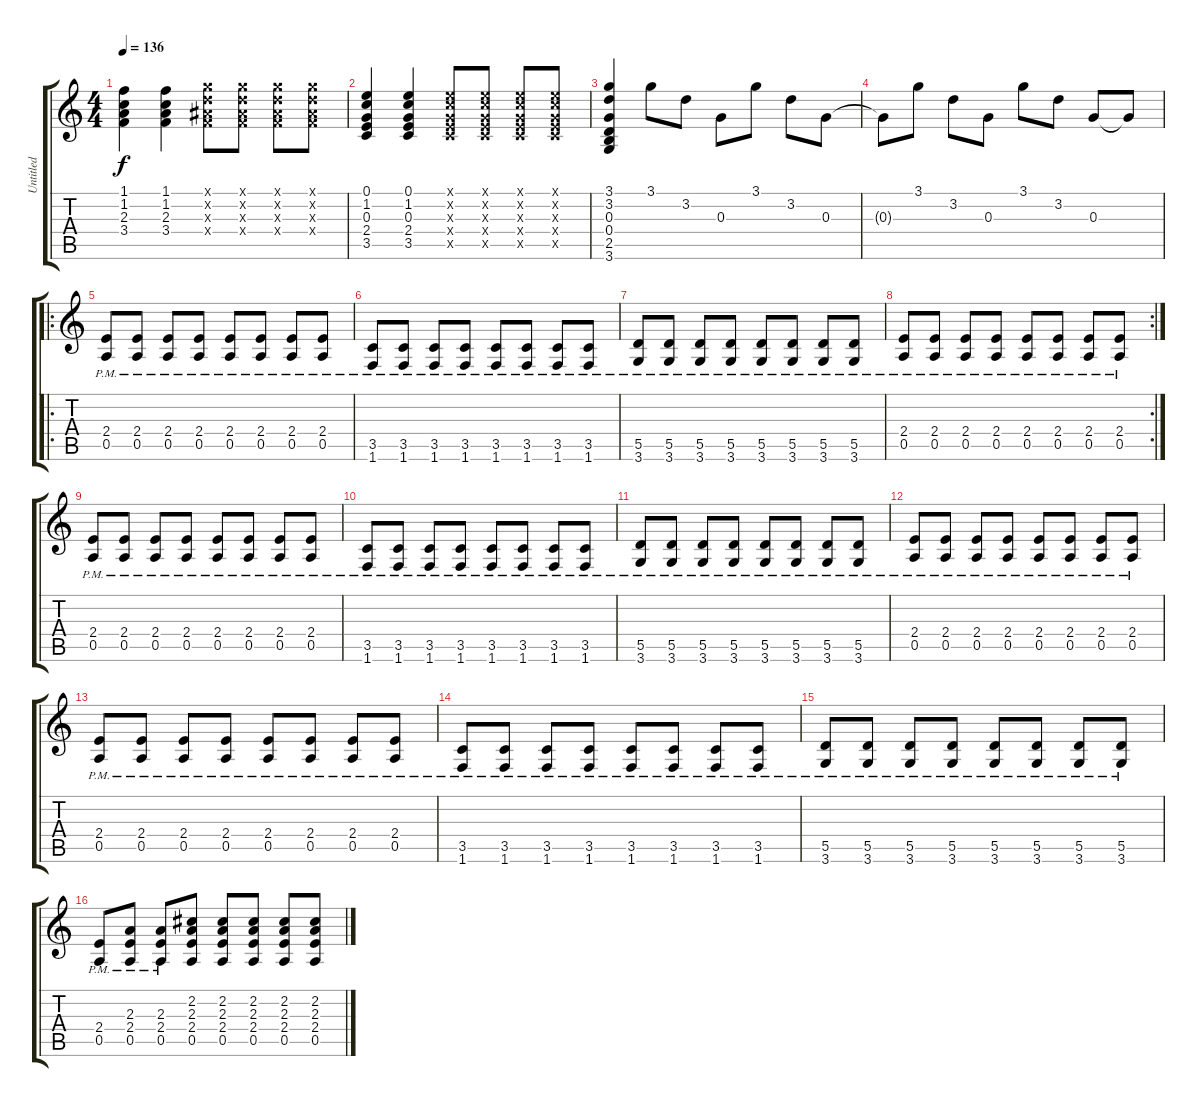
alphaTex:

\track ("Untitled" "Untitled") {instrument overdrivenguitar}
\staff {score tabs}
\tuning (E4 B3 G3 D3 A2 E2) {hide}
\ts (4 4)
\tempo 136
\clef g2
\ks c
(1.1 1.2 2.3 3.4).4{dy f} (1.1 1.2 2.3 3.4).4 (3.1{x} 3.2{x} 3.3{x} 3.4{x}).8 (3.1{x} 3.2{x} 3.3{x} 3.4{x}).8 (3.1{x} 3.2{x} 3.3{x} 3.4{x}).8 (3.1{x} 3.2{x} 3.3{x} 3.4{x}).8 |
(0.1 1.2 0.3 2.4 3.5).4 (0.1 1.2 0.3 2.4 3.5).4 (0.1{x} 1.2{x} 0.3{x} 2.4{x} 3.5{x}).8 (0.1{x} 1.2{x} 0.3{x} 2.4{x} 3.5{x}).8 (0.1{x} 1.2{x} 0.3{x} 2.4{x} 3.5{x}).8 (0.1{x} 1.2{x} 0.3{x} 2.4{x} 3.5{x}).8 |
(3.1 3.2 0.3 0.4 2.5 3.6).4 3.1.8 3.2.8 0.3.8 3.1.8 3.2.8 0.3.8 |
0.3{t}.8 3.1.8 3.2.8 0.3.8 3.1.8 3.2.8 0.3.8 0.3{t}.8 |
\ro
(2.4{pm} 0.5{pm}).8 (2.4{pm} 0.5{pm}).8 (2.4{pm} 0.5{pm}).8 (2.4{pm} 0.5{pm}).8 (2.4{pm} 0.5{pm}).8 (2.4{pm} 0.5{pm}).8 (2.4{pm} 0.5{pm}).8 (2.4{pm} 0.5{pm}).8 |
(3.5{pm} 1.6{pm}).8 (3.5{pm} 1.6{pm}).8 (3.5{pm} 1.6{pm}).8 (3.5{pm} 1.6{pm}).8 (3.5{pm} 1.6{pm}).8 (3.5{pm} 1.6{pm}).8 (3.5{pm} 1.6{pm}).8 (3.5{pm} 1.6{pm}).8 |
(5.5{pm} 3.6{pm}).8 (5.5{pm} 3.6{pm}).8 (5.5{pm} 3.6{pm}).8 (5.5{pm} 3.6{pm}).8 (5.5{pm} 3.6{pm}).8 (5.5{pm} 3.6{pm}).8 (5.5{pm} 3.6{pm}).8 (5.5{pm} 3.6{pm}).8 |
\rc 2
(2.4{pm} 0.5{pm}).8 (2.4{pm} 0.5{pm}).8 (2.4{pm} 0.5{pm}).8 (2.4{pm} 0.5{pm}).8 (2.4{pm} 0.5{pm}).8 (2.4{pm} 0.5{pm}).8 (2.4{pm} 0.5{pm}).8 (2.4{pm} 0.5{pm}).8 |
(2.4{pm} 0.5{pm}).8 (2.4{pm} 0.5{pm}).8 (2.4{pm} 0.5{pm}).8 (2.4{pm} 0.5{pm}).8 (2.4{pm} 0.5{pm}).8 (2.4{pm} 0.5{pm}).8 (2.4{pm} 0.5{pm}).8 (2.4{pm} 0.5{pm}).8 |
(3.5{pm} 1.6{pm}).8 (3.5{pm} 1.6{pm}).8 (3.5{pm} 1.6{pm}).8 (3.5{pm} 1.6{pm}).8 (3.5{pm} 1.6{pm}).8 (3.5{pm} 1.6{pm}).8 (3.5{pm} 1.6{pm}).8 (3.5{pm} 1.6{pm}).8 |
(5.5{pm} 3.6{pm}).8 (5.5{pm} 3.6{pm}).8 (5.5{pm} 3.6{pm}).8 (5.5{pm} 3.6{pm}).8 (5.5{pm} 3.6{pm}).8 (5.5{pm} 3.6{pm}).8 (5.5{pm} 3.6{pm}).8 (5.5{pm} 3.6{pm}).8 |
(2.4{pm} 0.5{pm}).8 (2.4{pm} 0.5{pm}).8 (2.4{pm} 0.5{pm}).8 (2.4{pm} 0.5{pm}).8 (2.4{pm} 0.5{pm}).8 (2.4{pm} 0.5{pm}).8 (2.4{pm} 0.5{pm}).8 (2.4{pm} 0.5{pm}).8 |
(2.4{pm} 0.5{pm}).8 (2.4{pm} 0.5{pm}).8 (2.4{pm} 0.5{pm}).8 (2.4{pm} 0.5{pm}).8 (2.4{pm} 0.5{pm}).8 (2.4{pm} 0.5{pm}).8 (2.4{pm} 0.5{pm}).8 (2.4{pm} 0.5{pm}).8 |
(3.5{pm} 1.6{pm}).8 (3.5{pm} 1.6{pm}).8 (3.5{pm} 1.6{pm}).8 (3.5{pm} 1.6{pm}).8 (3.5{pm} 1.6{pm}).8 (3.5{pm} 1.6{pm}).8 (3.5{pm} 1.6{pm}).8 (3.5{pm} 1.6{pm}).8 |
(5.5{pm} 3.6{pm}).8 (5.5{pm} 3.6{pm}).8 (5.5{pm} 3.6{pm}).8 (5.5{pm} 3.6{pm}).8 (5.5{pm} 3.6{pm}).8 (5.5{pm} 3.6{pm}).8 (5.5{pm} 3.6{pm}).8 (5.5{pm} 3.6{pm}).8 |
(2.4{pm} 0.5{pm}).8 (2.3{pm} 2.4{pm} 0.5{pm}).8 (2.3{pm} 2.4{pm} 0.5{pm}).8 (2.2 2.3 2.4 0.5).8 (2.2 2.3 2.4 0.5).8 (2.2 2.3 2.4 0.5).8 (2.2 2.3 2.4 0.5).8 (2.2 2.3 2.4 0.5).8
